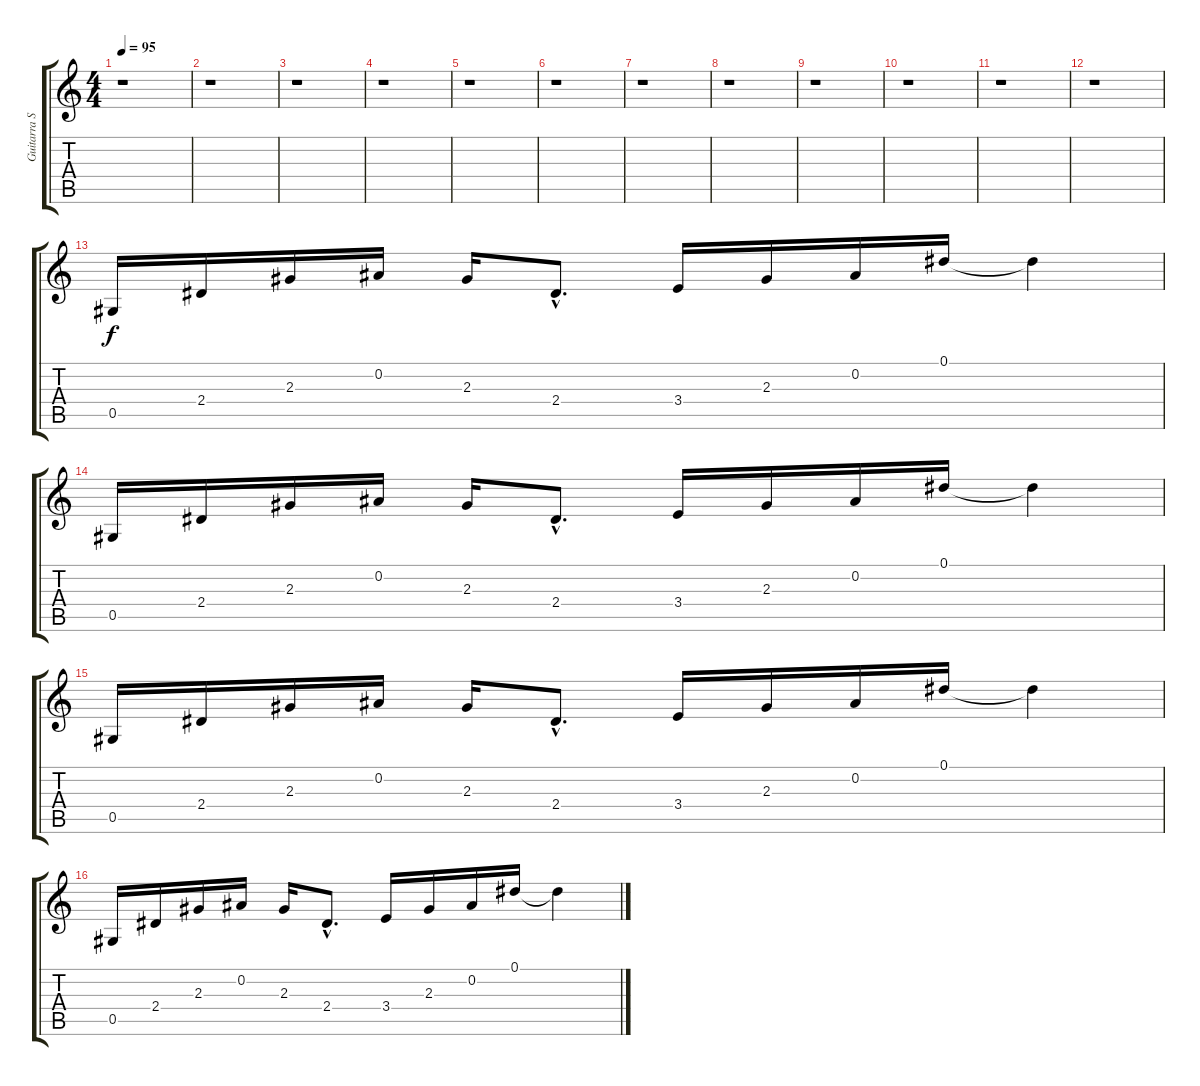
\track ("Guitarra Solo" "Guitarra S") {instrument overdrivenguitar}
\staff {score tabs}
\tuning (Eb4 Bb3 Gb3 Db3 Ab2 Eb2) {hide}
\ts (4 4)
\tempo 95
\clef g2
\ks c
r.1{dy f} |
r.1 |
r.1 |
r.1 |
r.1 |
r.1 |
r.1 |
r.1 |
r.1 |
r.1 |
r.1 |
r.1 |
0.5.16 2.4.16 2.3.16 0.2.16 2.3.16 2.4{hac}.8{d} 3.4.16 2.3.16 0.2.16 0.1.16 0.1{t}.4 |
0.5.16 2.4.16 2.3.16 0.2.16 2.3.16 2.4{hac}.8{d} 3.4.16 2.3.16 0.2.16 0.1.16 0.1{t}.4 |
0.5.16 2.4.16 2.3.16 0.2.16 2.3.16 2.4{hac}.8{d} 3.4.16 2.3.16 0.2.16 0.1.16 0.1{t}.4 |
0.5.16 2.4.16 2.3.16 0.2.16 2.3.16 2.4{hac}.8{d} 3.4.16 2.3.16 0.2.16 0.1.16 0.1{t}.4
